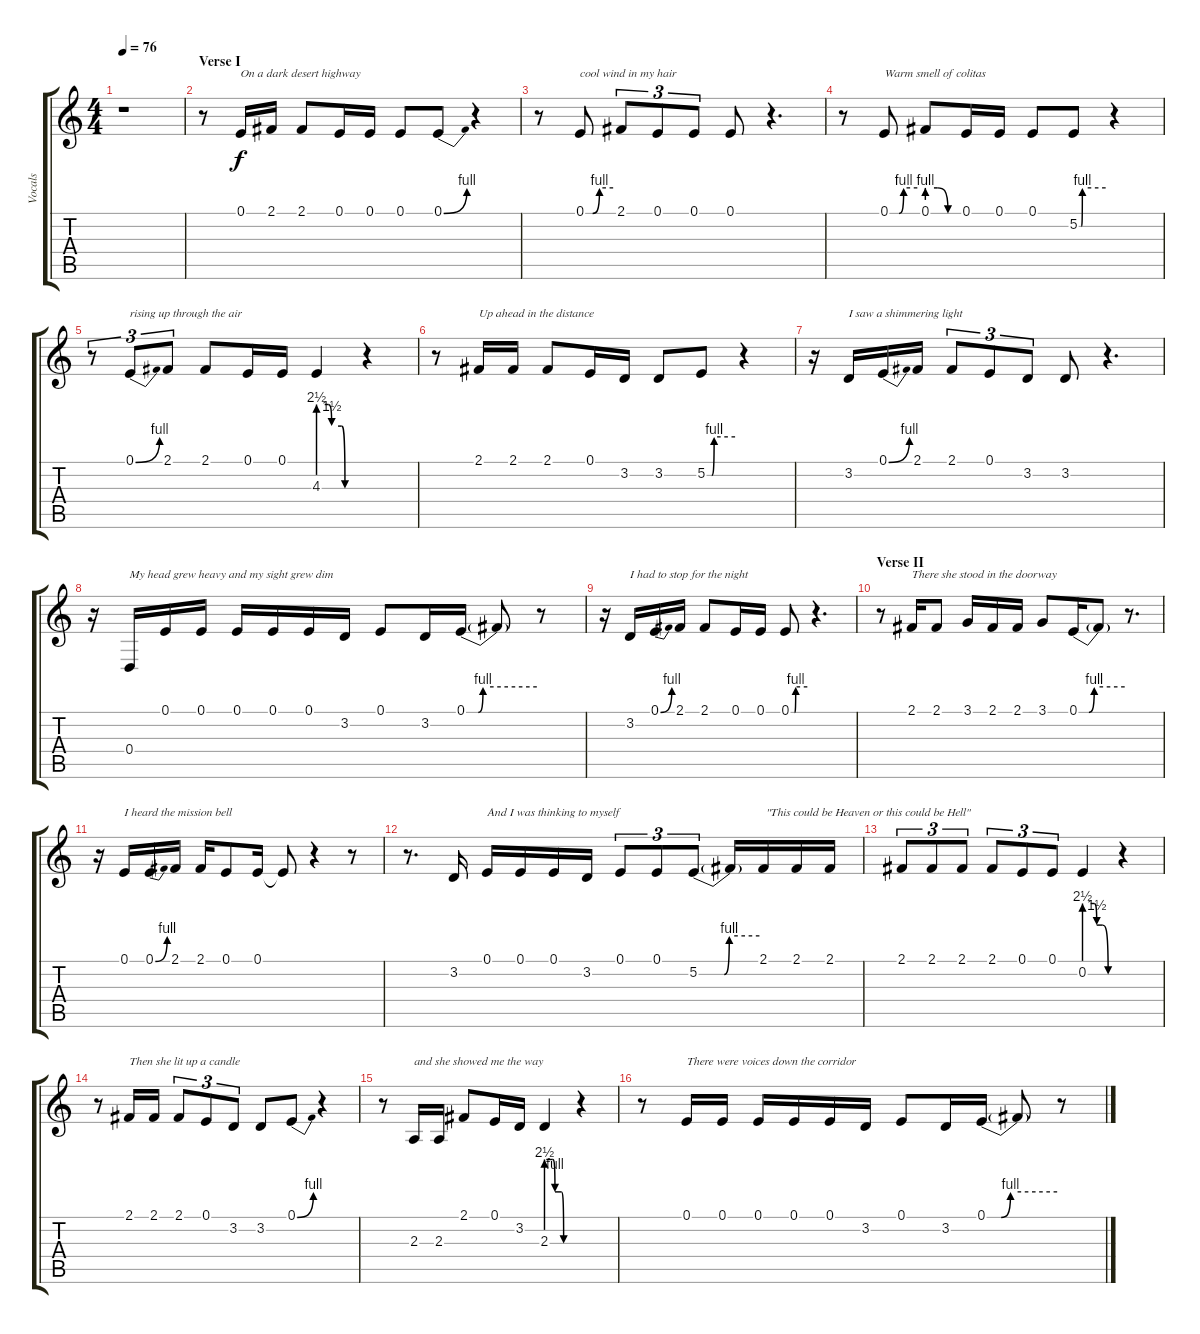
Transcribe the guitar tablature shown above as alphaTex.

\track ("Vocals" "Vocals") {instrument lead8bassandlead}
\staff {score tabs}
\tuning (E4 B3 G3 D3 A2 E2) {hide}
\ts (4 4)
\tempo 76
\clef g2
\ks c
r.1{dy f} |
\section ("" "Verse I")
r.8 0.1.16{txt "On a dark desert highway"} 2.1.16 2.1.8 0.1.16 0.1.16 0.1.8 0.1{be (bend 0 0 60 4)}.8 r.4 |
r.8 0.1{be (custom 0 0 15 0 30 4 60 4)}.8{txt "cool wind in my hair"} 2.1.8{tu (3 2)} 0.1.8{tu (3 2)} 0.1.8{tu (3 2)} 0.1.8 r.4{d} |
r.8 0.1{be (custom 0 0 20 0 30 4 60 4)}.8{txt "Warm smell of colitas"} 0.1{be (custom 0 4 20 4 40 0 60 0)}.8 0.1.16 0.1.16 0.1.8 5.2{be (custom 0 0 5 0 7 4 60 4)}.8 r.4 |
r.8{tu (3 2)} 0.1{be (bend 0 0 60 4)}.8{tu (3 2) txt "rising up through the air"} 2.1.8{tu (3 2)} 2.1.8 0.1.16 0.1.16 4.3{be (custom 0 10 15 10 20 6 35 6 40 0 60 0)}.4 r.4 |
r.8 2.1.16{txt "Up ahead in the distance"} 2.1.16 2.1.8 0.1.16 3.2.16 3.2.8 5.2{be (custom 0 0 10 0 15 4 60 4)}.8 r.4 |
r.16 3.2.16{txt "I saw a shimmering light "} 0.1{be (bend 0 0 60 4)}.16 2.1.16 2.1.8{tu (3 2)} 0.1.8{tu (3 2)} 3.2.8{tu (3 2)} 3.2.8 r.4{d} |
r.16 0.4.16{txt "My head grew heavy and my sight grew dim"} 0.1.16 0.1.16 0.1.16 0.1.16 0.1.16 3.2.16 0.1.8 3.2.16 0.1{be (custom 0 0 10 0 14 4 60 4)}.16 0.1{t}.8 r.8 |
r.16 3.2.16{txt "I had to stop for the night "} 0.1{be (bend 0 0 60 4)}.16 2.1.16 2.1.8 0.1.16 0.1.16 0.1{be (custom 0 0 13 0 17 4 60 4)}.8 r.4{d} |
\section ("" "Verse II")
r.8 2.1.16{txt "There she stood in the doorway"} 2.1.8 3.1.16 2.1.16 2.1.16 3.1.8 0.1{be (custom 0 0 13 0 20 4 60 4)}.16 0.1{t}.8 r.8{d} |
r.16 0.1.16{txt "I heard the mission bell "} 0.1{be (bend 0 0 60 4)}.16 2.1.16 2.1.16 0.1.8 0.1.16 0.1{t}.8 r.4 r.8 |
r.8{d} 3.2.16 0.1.16{txt "And I was thinking to myself"} 0.1.16 0.1.16 3.2.16 0.1.8{tu (3 2)} 0.1.8{tu (3 2)} 5.2{be (custom 0 0 25 0 30 4 60 4)}.8{tu (3 2)} 5.2{t}.16 2.1.16{txt " \"This could be Heaven or this could be Hell\""} 2.1.16 2.1.16 |
2.1.8{tu (3 2)} 2.1.8{tu (3 2)} 2.1.8{tu (3 2)} 2.1.8{tu (3 2)} 0.1.8{tu (3 2)} 0.1.8{tu (3 2)} 0.2{be (custom 0 10 20 10 25 6 37 6 48 0 60 0)}.4 r.4 |
r.8 2.1.16{txt "Then she lit up a candle"} 2.1.16 2.1.8{tu (3 2)} 0.1.8{tu (3 2)} 3.2.8{tu (3 2)} 3.2.8 0.1{be (bend 0 0 60 4)}.8 r.4 |
r.8 2.3.16{txt "and she showed me the way"} 2.3.16 2.1.8 0.1.16 3.2.16 2.3{be (custom 0 10 15 10 20 4 35 4 40 0 60 0)}.4 r.4 |
r.8 0.1.16{txt "There were voices down the corridor"} 0.1.16 0.1.16 0.1.16 0.1.16 3.2.16 0.1.8 3.2.16 0.1{be (custom 0 0 12 0 20 4 60 4)}.16 0.1{t}.8 r.8
